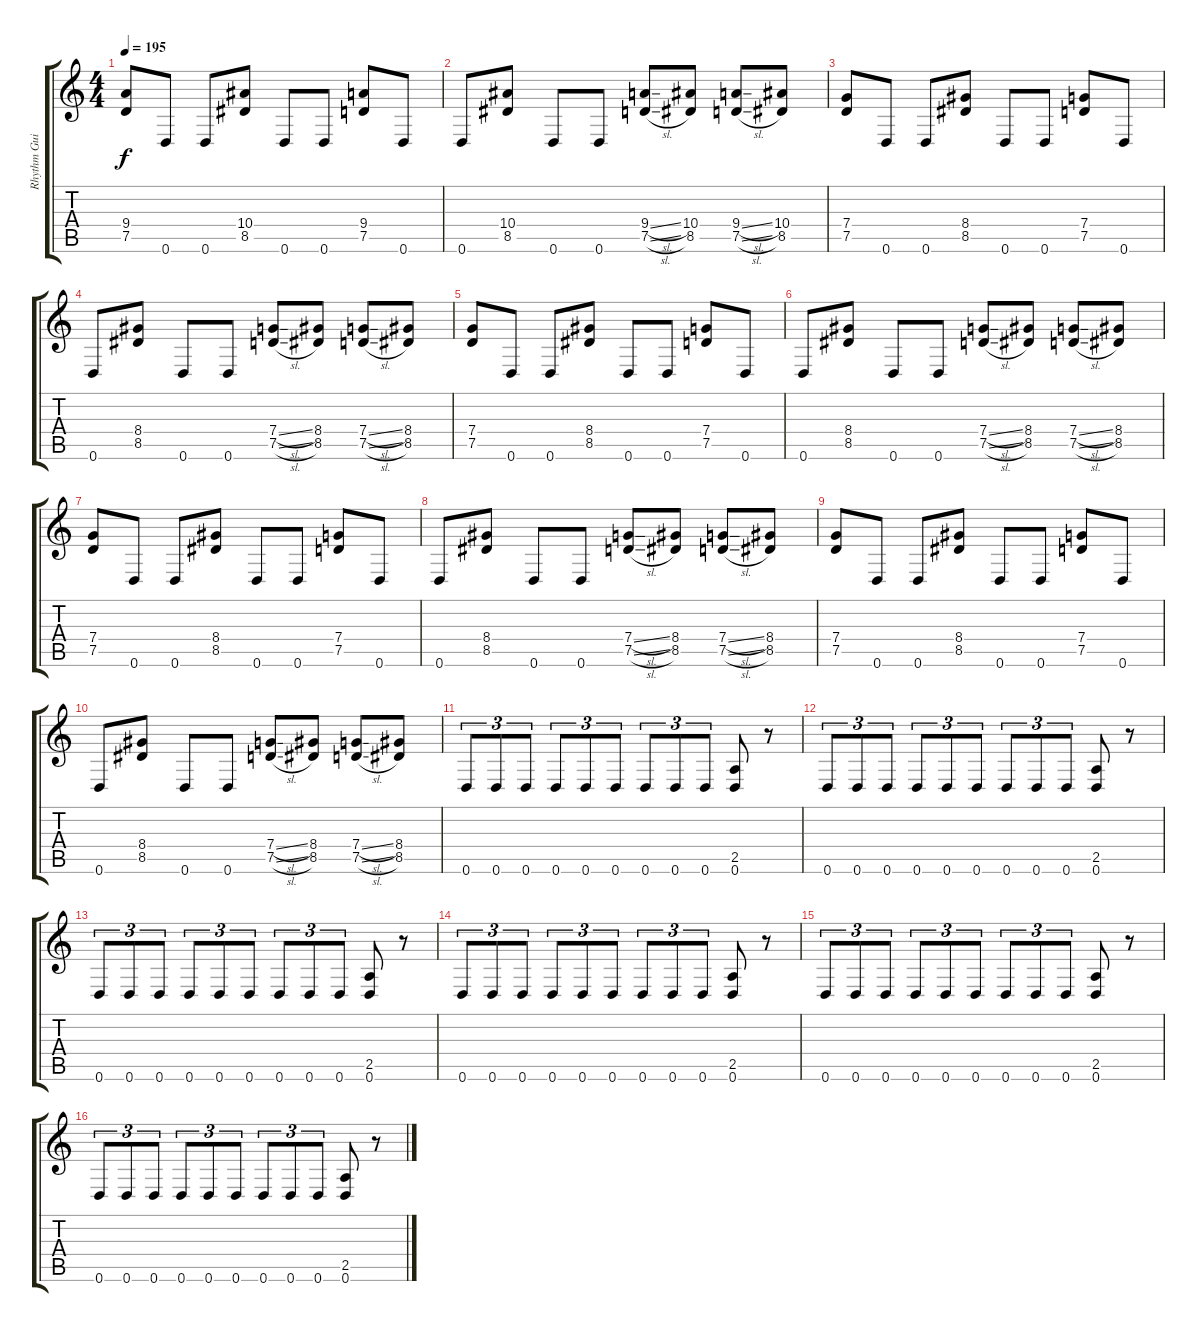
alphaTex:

\track ("Rhythm Guitar" "Rhythm Gui") {instrument distortionguitar}
\staff {score tabs}
\tuning (D4 A3 F3 C3 G2 D2) {hide}
\ts (4 4)
\tempo 195
\clef g2
\ks c
(9.4 7.5).8{dy f} 0.6.8 0.6.8 (10.4 8.5).8 0.6.8 0.6.8 (9.4 7.5).8 0.6.8 |
0.6.8 (10.4 8.5).8 0.6.8 0.6.8 (9.4{sl} 7.5{sl}).8 (10.4 8.5).8 (9.4{sl} 7.5{sl}).8 (10.4 8.5).8 |
(7.4 7.5).8 0.6.8 0.6.8 (8.4 8.5).8 0.6.8 0.6.8 (7.4 7.5).8 0.6.8 |
0.6.8 (8.4 8.5).8 0.6.8 0.6.8 (7.4{sl} 7.5{sl}).8 (8.4 8.5).8 (7.4{sl} 7.5{sl}).8 (8.4 8.5).8 |
(7.4 7.5).8 0.6.8 0.6.8 (8.4 8.5).8 0.6.8 0.6.8 (7.4 7.5).8 0.6.8 |
0.6.8 (8.4 8.5).8 0.6.8 0.6.8 (7.4{sl} 7.5{sl}).8 (8.4 8.5).8 (7.4{sl} 7.5{sl}).8 (8.4 8.5).8 |
(7.4 7.5).8 0.6.8 0.6.8 (8.4 8.5).8 0.6.8 0.6.8 (7.4 7.5).8 0.6.8 |
0.6.8 (8.4 8.5).8 0.6.8 0.6.8 (7.4{sl} 7.5{sl}).8 (8.4 8.5).8 (7.4{sl} 7.5{sl}).8 (8.4 8.5).8 |
(7.4 7.5).8 0.6.8 0.6.8 (8.4 8.5).8 0.6.8 0.6.8 (7.4 7.5).8 0.6.8 |
0.6.8 (8.4 8.5).8 0.6.8 0.6.8 (7.4{sl} 7.5{sl}).8 (8.4 8.5).8 (7.4{sl} 7.5{sl}).8 (8.4 8.5).8 |
0.6.8{tu (3 2)} 0.6.8{tu (3 2)} 0.6.8{tu (3 2)} 0.6.8{tu (3 2)} 0.6.8{tu (3 2)} 0.6.8{tu (3 2)} 0.6.8{tu (3 2)} 0.6.8{tu (3 2)} 0.6.8{tu (3 2)} (2.5 0.6).8 r.8 |
0.6.8{tu (3 2)} 0.6.8{tu (3 2)} 0.6.8{tu (3 2)} 0.6.8{tu (3 2)} 0.6.8{tu (3 2)} 0.6.8{tu (3 2)} 0.6.8{tu (3 2)} 0.6.8{tu (3 2)} 0.6.8{tu (3 2)} (2.5 0.6).8 r.8 |
0.6.8{tu (3 2)} 0.6.8{tu (3 2)} 0.6.8{tu (3 2)} 0.6.8{tu (3 2)} 0.6.8{tu (3 2)} 0.6.8{tu (3 2)} 0.6.8{tu (3 2)} 0.6.8{tu (3 2)} 0.6.8{tu (3 2)} (2.5 0.6).8 r.8 |
0.6.8{tu (3 2)} 0.6.8{tu (3 2)} 0.6.8{tu (3 2)} 0.6.8{tu (3 2)} 0.6.8{tu (3 2)} 0.6.8{tu (3 2)} 0.6.8{tu (3 2)} 0.6.8{tu (3 2)} 0.6.8{tu (3 2)} (2.5 0.6).8 r.8 |
0.6.8{tu (3 2)} 0.6.8{tu (3 2)} 0.6.8{tu (3 2)} 0.6.8{tu (3 2)} 0.6.8{tu (3 2)} 0.6.8{tu (3 2)} 0.6.8{tu (3 2)} 0.6.8{tu (3 2)} 0.6.8{tu (3 2)} (2.5 0.6).8 r.8 |
0.6.8{tu (3 2)} 0.6.8{tu (3 2)} 0.6.8{tu (3 2)} 0.6.8{tu (3 2)} 0.6.8{tu (3 2)} 0.6.8{tu (3 2)} 0.6.8{tu (3 2)} 0.6.8{tu (3 2)} 0.6.8{tu (3 2)} (2.5 0.6).8 r.8
